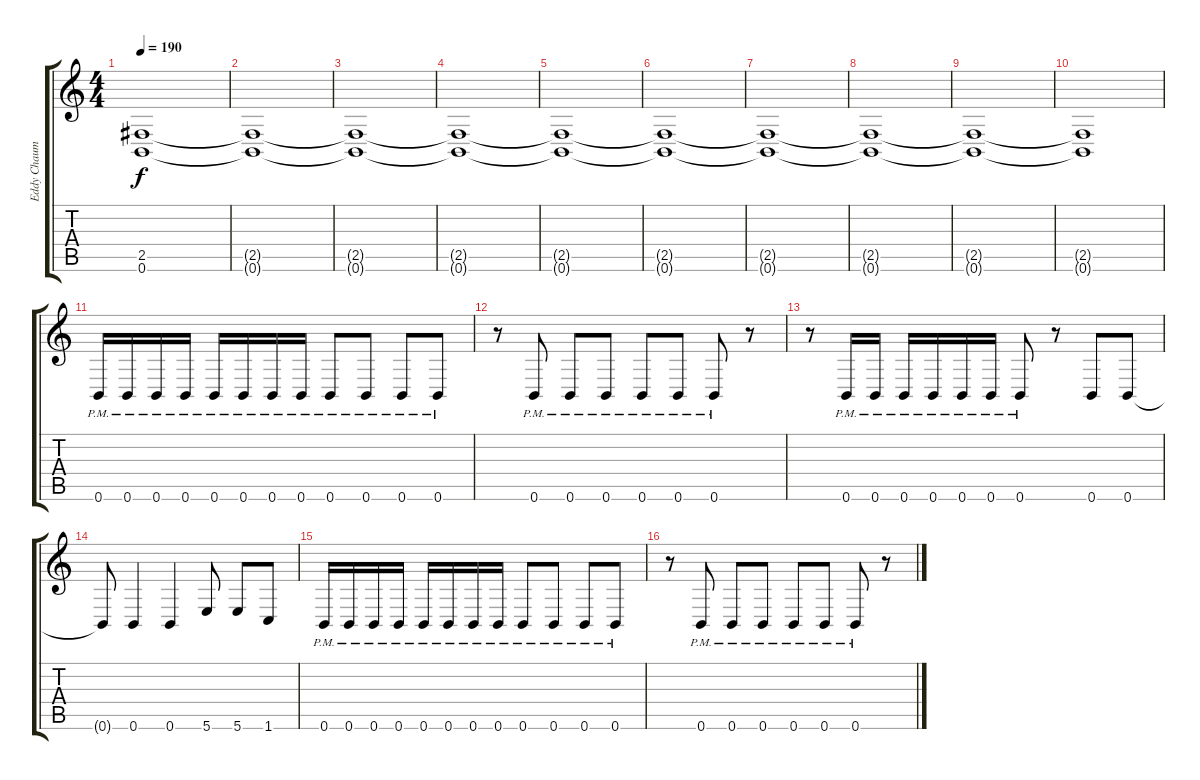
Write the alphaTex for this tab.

\track ("Eddy Chaumulot (Rythm)" "Eddy Chaum") {instrument distortionguitar}
\staff {score tabs}
\tuning (B3 Gb3 D3 A2 E2 B1) {hide}
\ts (4 4)
\tempo 190
\clef g2
\ks c
(2.5 0.6).1{dy f} |
(2.5{t} 0.6{t}).1 |
(2.5{t} 0.6{t}).1 |
(2.5{t} 0.6{t}).1 |
(2.5{t} 0.6{t}).1 |
(2.5{t} 0.6{t}).1 |
(2.5{t} 0.6{t}).1 |
(2.5{t} 0.6{t}).1 |
(2.5{t} 0.6{t}).1 |
(2.5{t} 0.6{t}).1 |
0.6{pm}.16 0.6{pm}.16 0.6{pm}.16 0.6{pm}.16 0.6{pm}.16 0.6{pm}.16 0.6{pm}.16 0.6{pm}.16 0.6{pm}.8 0.6{pm}.8 0.6{pm}.8 0.6{pm}.8 |
r.8 0.6{pm}.8 0.6{pm}.8 0.6{pm}.8 0.6{pm}.8 0.6{pm}.8 0.6{pm}.8 r.8 |
r.8 0.6{pm}.16 0.6{pm}.16 0.6{pm}.16 0.6{pm}.16 0.6{pm}.16 0.6{pm}.16 0.6{pm}.8 r.8 0.6.8 0.6.8 |
0.6{t}.8 0.6.4 0.6.4 5.6.8 5.6.8 1.6.8 |
0.6{pm}.16 0.6{pm}.16 0.6{pm}.16 0.6{pm}.16 0.6{pm}.16 0.6{pm}.16 0.6{pm}.16 0.6{pm}.16 0.6{pm}.8 0.6{pm}.8 0.6{pm}.8 0.6{pm}.8 |
r.8 0.6{pm}.8 0.6{pm}.8 0.6{pm}.8 0.6{pm}.8 0.6{pm}.8 0.6{pm}.8 r.8
